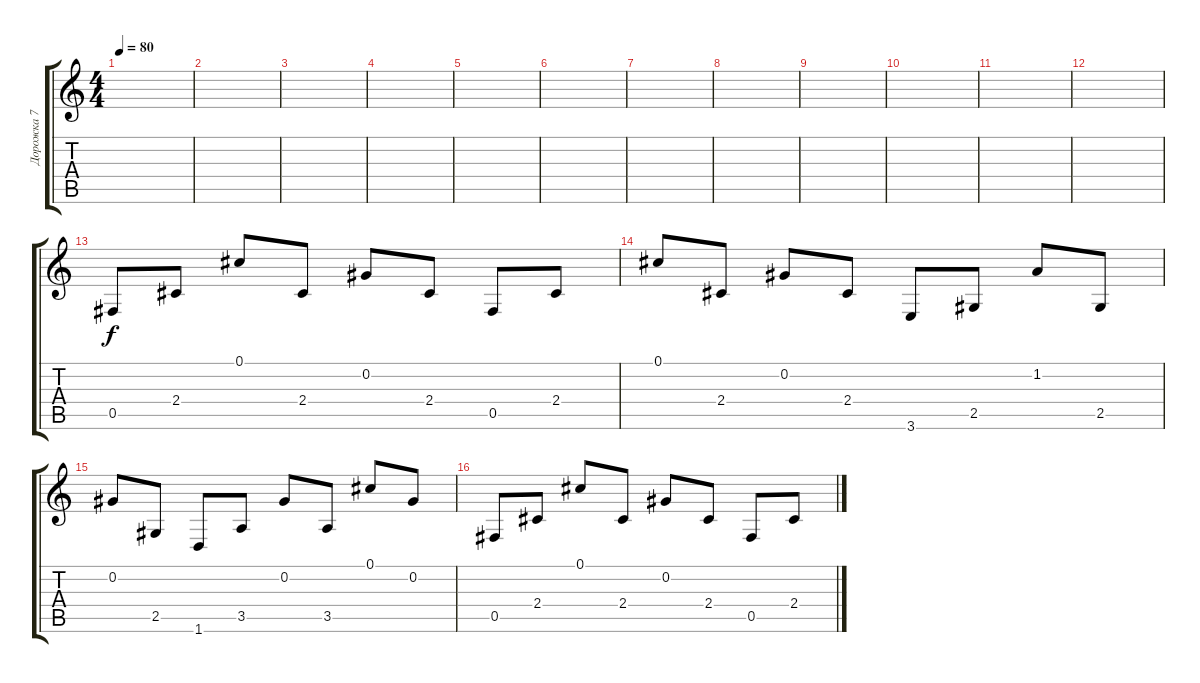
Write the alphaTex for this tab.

\track ("Дорожка 7" "Дорожка 7") {instrument acousticguitarsteel}
\staff {score tabs}
\tuning (Db4 Ab3 E3 B2 Gb2 Db2) {hide}
\ts (4 4)
\tempo 80
\clef g2
\ks c
|
|
|
|
|
|
|
|
|
|
|
|
0.5.8 2.4.8 0.1.8 2.4.8 0.2.8 2.4.8 0.5.8 2.4.8 |
0.1.8 2.4.8 0.2.8 2.4.8 3.6.8 2.5.8 1.2.8 2.5.8 |
0.2.8 2.5.8 1.6.8 3.5.8 0.2.8 3.5.8 0.1.8 0.2.8 |
0.5.8 2.4.8 0.1.8 2.4.8 0.2.8 2.4.8 0.5.8 2.4.8
